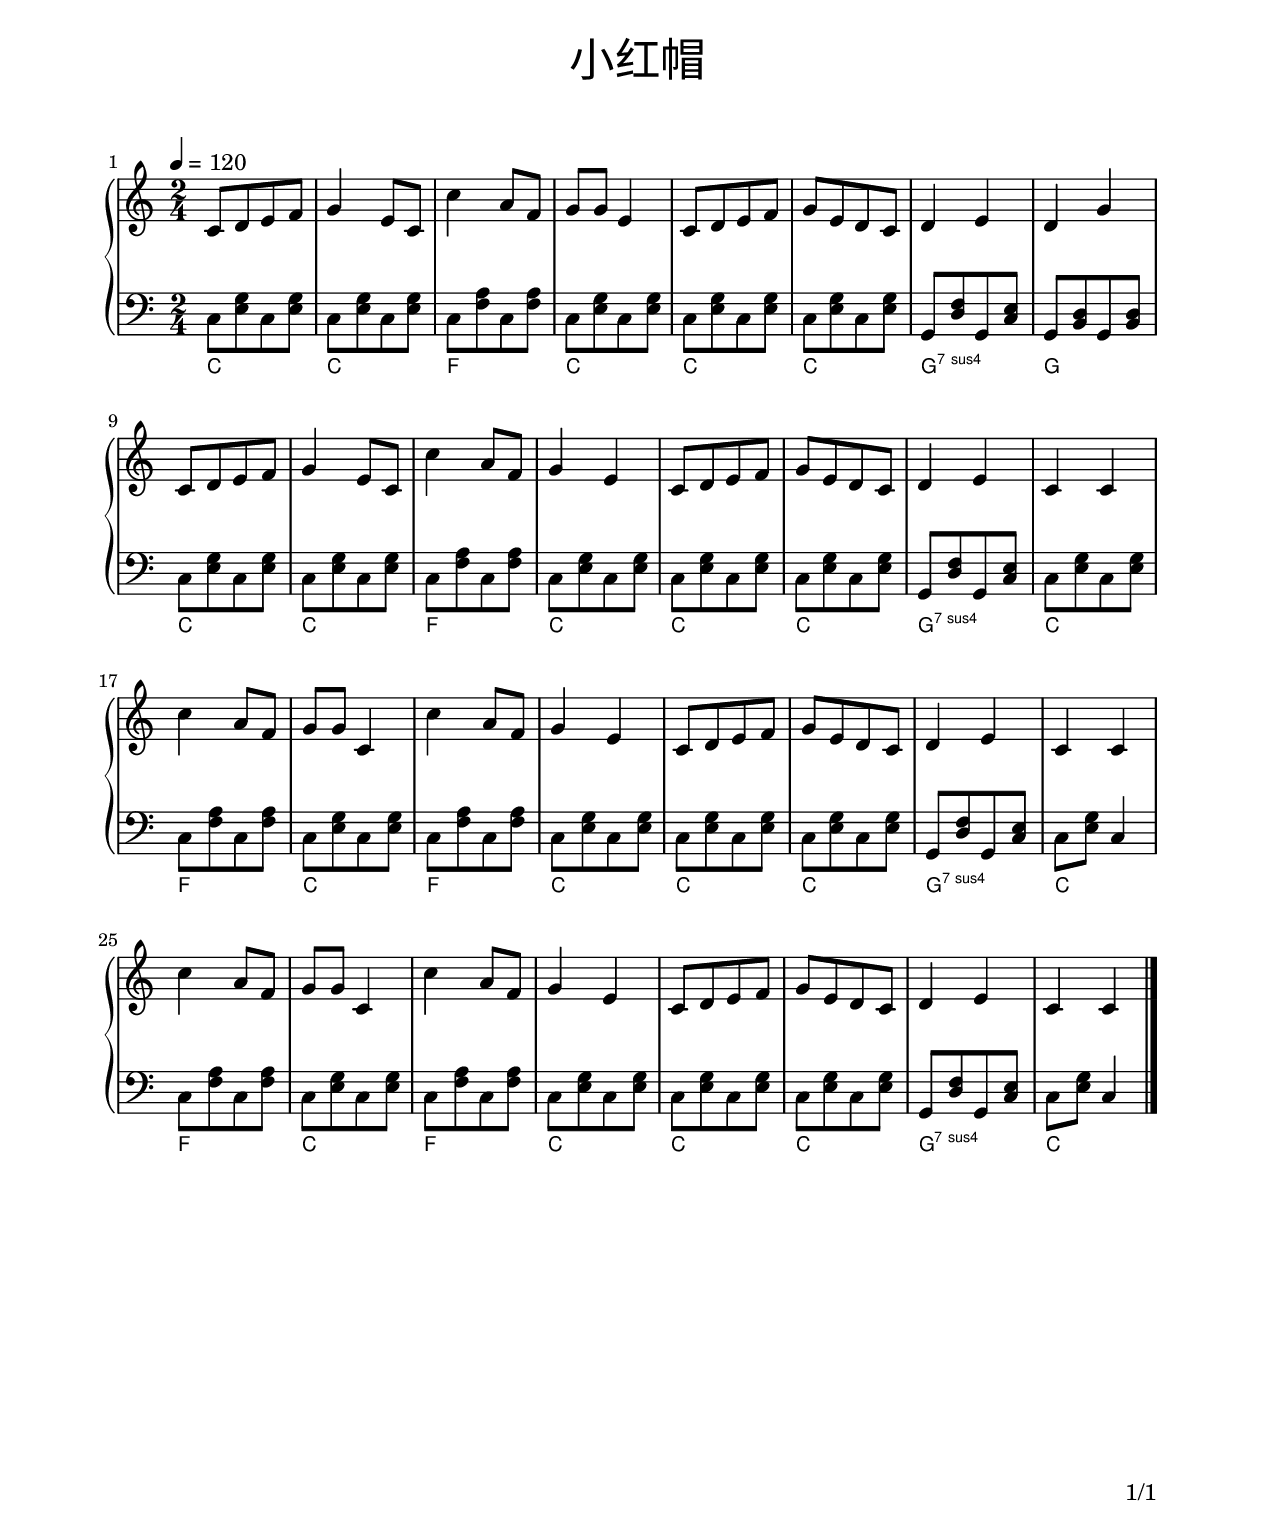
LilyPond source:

\version "2.24.3"
\include "../settings.v1.ly"

\header {
  title = \markup \override #'((font-name . "FangSong")(font-size . 6)) "小红帽"
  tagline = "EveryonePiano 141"
}

\paper {
  total-page = 1
}

\markup \vspace #1.5

Ci        = { c8[  <e  g>8 c8  <e  g>8] }
Cii       = { c8   <e  g>8 c4           }
F         = { c8[  <f  a>8 c8  <f  a>8] }
G         = { g,8[ <b, d>8 g,8 <b, d>8] }
Gsevensus = { g,8[ <d  f>8 g,8 <c  e>8] }

\score {
  \new PianoStaff <<
    \new Staff {
      \tempo 4 = 120
      \clef treble
      \key c \major
      \time 2/4
      
      c'8[ d'8 e'8 f'8] | g'4     e'8 c'8 | c''4 a'8 f'8 | g'8 g'8 e'4 | c'8[ d'8 e'8 f'8] | g'8[ e'8 d'8 c'8] | d'4 e'4 | d'4 g'4 | \break
      c'8[ d'8 e'8 f'8] | g'4     e'8 c'8 | c''4 a'8 f'8 | g'4     e'4 | c'8[ d'8 e'8 f'8] | g'8[ e'8 d'8 c'8] | d'4 e'4 | c'4 c'4 | \break
      c''4     a'8 f'8  | g'8 g'8 c'4     | c''4 a'8 f'8 | g'4     e'4 | c'8[ d'8 e'8 f'8] | g'8[ e'8 d'8 c'8] | d'4 e'4 | c'4 c'4 | \break
      c''4     a'8 f'8  | g'8 g'8 c'4     | c''4 a'8 f'8 | g'4     e'4 | c'8[ d'8 e'8 f'8] | g'8[ e'8 d'8 c'8] | d'4 e'4 | c'4 c'4 | \bar "|."
    }
    \new Staff {
      \clef bass
      \key c \major
      \time 2/4
      
      \Ci | \Ci | \F | \Ci | \Ci | \Ci | \Gsevensus | \G   |
      \Ci | \Ci | \F | \Ci | \Ci | \Ci | \Gsevensus | \Ci  |
      \F  | \Ci | \F | \Ci | \Ci | \Ci | \Gsevensus | \Cii |
      \F  | \Ci | \F | \Ci | \Ci | \Ci | \Gsevensus | \Cii |
    }
    \chords {
      c2 | c2 | f2 | c2 | c2 | c2 | g2:7sus4 | g2 |
      c2 | c2 | f2 | c2 | c2 | c2 | g2:7sus4 | c2 |
      f2 | c2 | f2 | c2 | c2 | c2 | g2:7sus4 | c2 |
      f2 | c2 | f2 | c2 | c2 | c2 | g2:7sus4 | c2 |
    }
  >>
  \layout {}
  \midi {}
}
